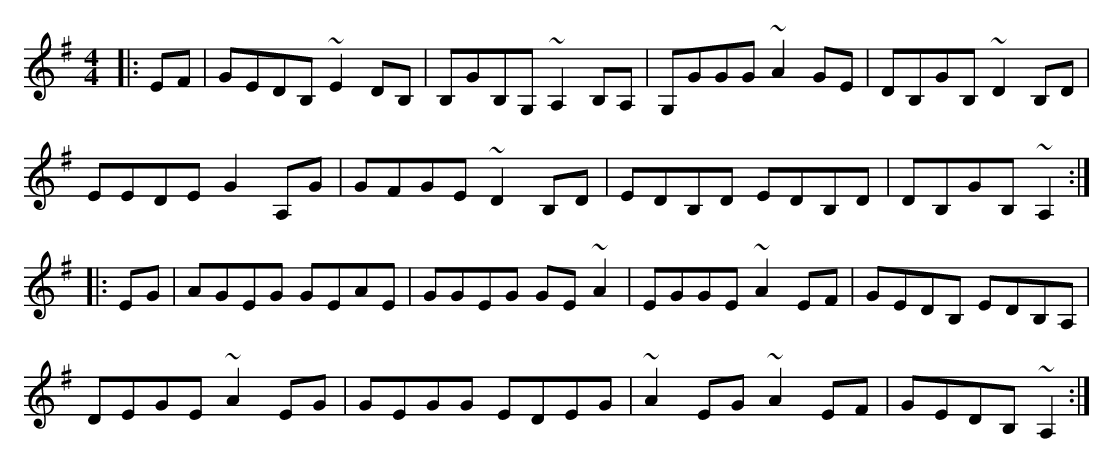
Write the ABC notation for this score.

X:1
M:4/4
K:Ador
|:EF |GEDB, ~E2DB, | B,GB,G, ~A,2B,A, | G,GGG ~A2GE | DB,GB, ~D2 B,D |
EEDE G2 A,G | GFGE ~D2 B,D | EDB,D EDB,D |DB,GB, ~A,2 :|
|:EG |AGEG GEAE | GGEG GE ~A2 | EGGE ~A2 EF | GEDB, EDB,A, |
DEGE ~A2 EG |GEGG EDEG | ~A2 EG ~A2 EF|GEDB, ~A,2 :|
